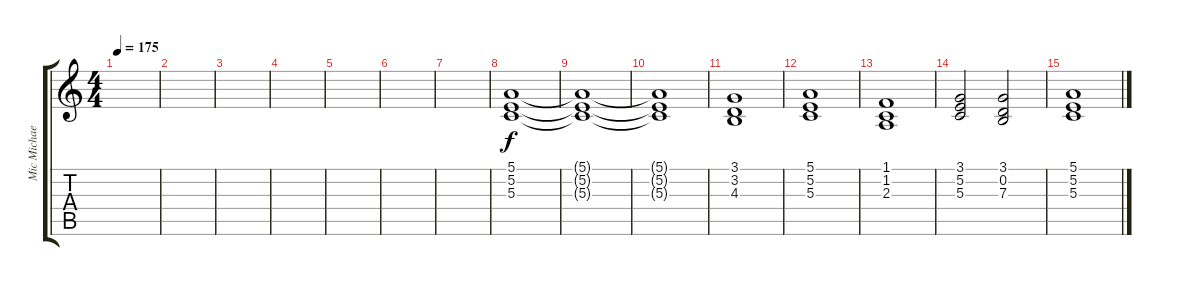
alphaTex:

\track ("Mic Michaeli" "Mic Michae") {instrument reedorgan}
\staff {score tabs}
\tuning (E4 B3 G3 D3 A2 E2) {hide}
\ts (4 4)
\tempo 175
\clef g2
\ks c
|
|
|
|
|
|
|
(5.1 5.2 5.3).1{instrument reedorgan} |
(5.1{t} 5.2{t} 5.3{t}).1 |
(5.1{t} 5.2{t} 5.3{t}).1 |
(3.1 3.2 4.3).1 |
(5.1 5.2 5.3).1 |
(1.1 1.2 2.3).1 |
(3.1 5.2 5.3).2 (3.1 0.2 7.3).2 |
(5.1 5.2 5.3).1
